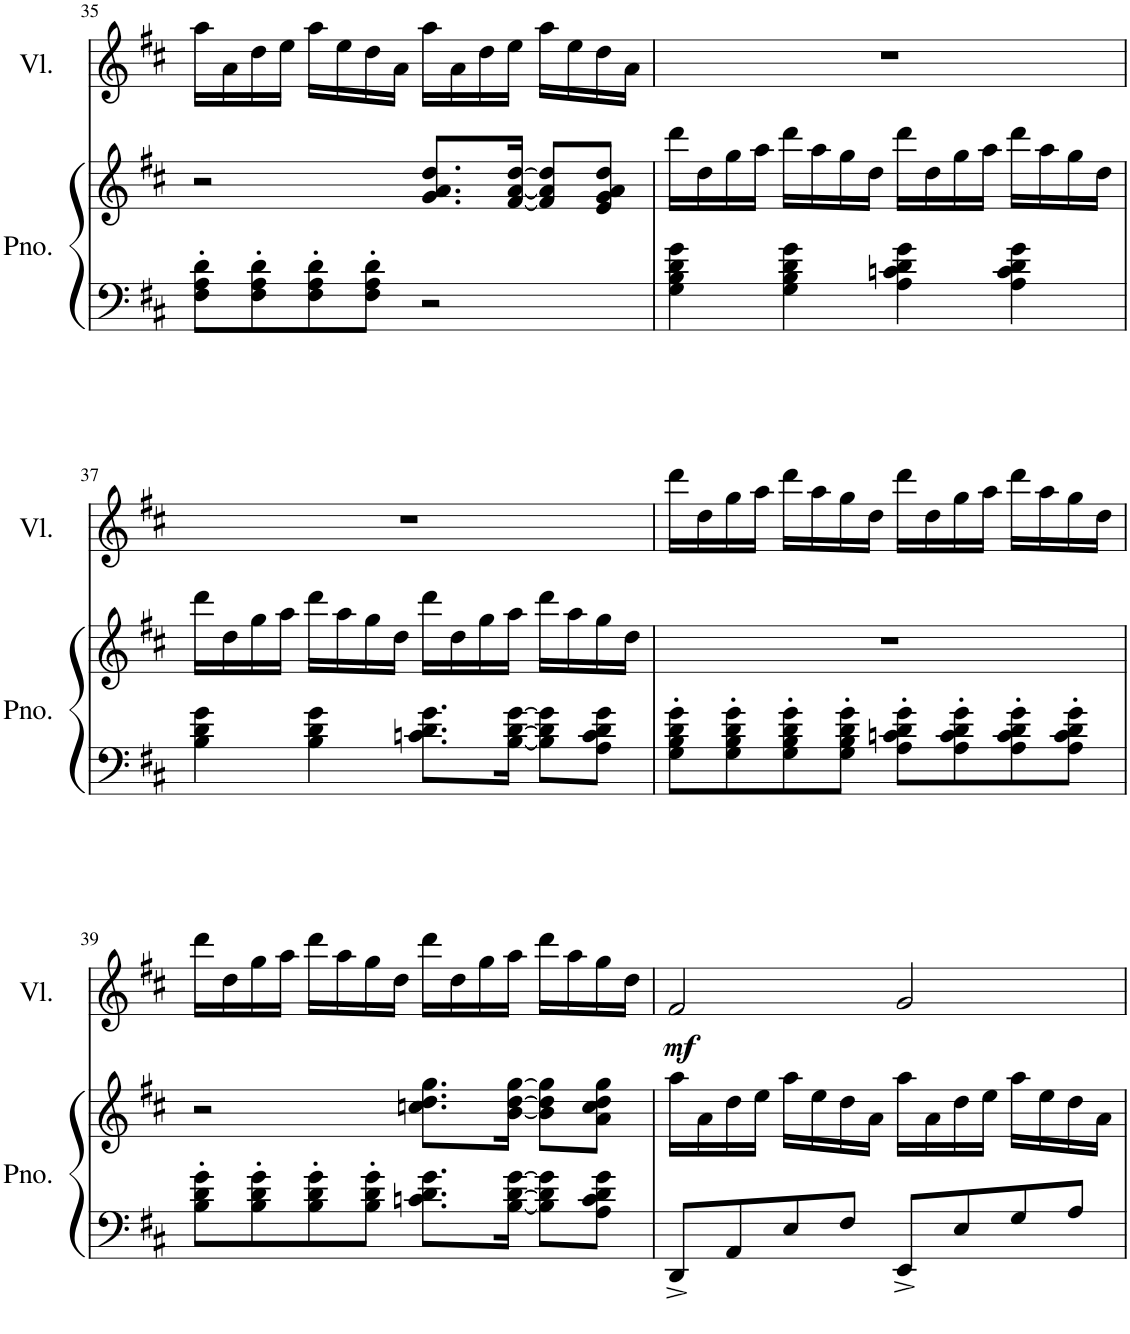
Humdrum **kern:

**kern	**kern	**kern	**dynam
*part2	*part2	*part1	*part1
*staff3	*staff2	*staff1	*staff1
*I"Klavier	*	*I"Violine	*
*	*	*I'Vl.	*
!!LO:PB:g=z
*clefF4	*clefG2	*clefG2	*
*k[f#c#]	*k[f#c#]	*k[f#c#]	*
*M4/4	*M4/4	*M4/4	*
=35	=35	=35	=35
8F#\' 8A\' 8d\'L	2r	16aa\LL	.
.	.	16a\	.
8F#\' 8A\' 8d\'	.	16dd\	.
.	.	16ee\JJ	.
8F#\' 8A\' 8d\'	.	16aa\LL	.
.	.	16ee\	.
8F#\' 8A\' 8d\'J	.	16dd\	.
.	.	16a\JJ	.
2r	8.g/ 8.a/ 8.dd/L	16aa\LL	.
.	.	16a\	.
.	.	16dd\	.
.	[16f#/ [16a/ [16dd/Jk	16ee\JJ	.
.	8f#/] 8a/] 8dd/]L	16aa\LL	.
.	.	16ee\	.
.	8e/ 8g/ 8a/ 8dd/J	16dd\	.
.	.	16a\JJ	.
=36	=36	=36	=36
4G\ 4B\ 4d\ 4g\	16ddd\LL	1r	.
.	16dd\	.	.
.	16gg\	.	.
.	16aa\JJ	.	.
4G\ 4B\ 4d\ 4g\	16ddd\LL	.	.
.	16aa\	.	.
.	16gg\	.	.
.	16dd\JJ	.	.
4A\ 4cn\ 4d\ 4g\	16ddd\LL	.	.
.	16dd\	.	.
.	16gg\	.	.
.	16aa\JJ	.	.
4A\ 4c\ 4d\ 4g\	16ddd\LL	.	.
.	16aa\	.	.
.	16gg\	.	.
.	16dd\JJ	.	.
!!LO:LB:g=z
=37	=37	=37	=37
4B\ 4d\ 4g\	16ddd\LL	1r	.
.	16dd\	.	.
.	16gg\	.	.
.	16aa\JJ	.	.
4B\ 4d\ 4g\	16ddd\LL	.	.
.	16aa\	.	.
.	16gg\	.	.
.	16dd\JJ	.	.
8.cn\ 8.d\ 8.g\L	16ddd\LL	.	.
.	16dd\	.	.
.	16gg\	.	.
[16B\ [16d\ [16g\Jk	16aa\JJ	.	.
8B\] 8d\] 8g\]L	16ddd\LL	.	.
.	16aa\	.	.
8A\ 8c\ 8d\ 8g\J	16gg\	.	.
.	16dd\JJ	.	.
=38	=38	=38	=38
8G\' 8B\' 8d\' 8g\'L	1r	16ddd\LL	.
.	.	16dd\	.
8G\' 8B\' 8d\' 8g\'	.	16gg\	.
.	.	16aa\JJ	.
8G\' 8B\' 8d\' 8g\'	.	16ddd\LL	.
.	.	16aa\	.
8G\' 8B\' 8d\' 8g\'J	.	16gg\	.
.	.	16dd\JJ	.
8A\' 8cn\' 8d\' 8g\'L	.	16ddd\LL	.
.	.	16dd\	.
8A\' 8c\' 8d\' 8g\'	.	16gg\	.
.	.	16aa\JJ	.
8A\' 8c\' 8d\' 8g\'	.	16ddd\LL	.
.	.	16aa\	.
8A\' 8c\' 8d\' 8g\'J	.	16gg\	.
.	.	16dd\JJ	.
!!LO:LB:g=z
=39	=39	=39	=39
8B\' 8d\' 8g\'L	2r	16ddd\LL	.
.	.	16dd\	.
8B\' 8d\' 8g\'	.	16gg\	.
.	.	16aa\JJ	.
8B\' 8d\' 8g\'	.	16ddd\LL	.
.	.	16aa\	.
8B\' 8d\' 8g\'J	.	16gg\	.
.	.	16dd\JJ	.
8.cn\ 8.d\ 8.g\L	8.ccn\ 8.dd\ 8.gg\L	16ddd\LL	.
.	.	16dd\	.
.	.	16gg\	.
[16B\ [16d\ [16g\Jk	[16b\ [16dd\ [16gg\Jk	16aa\JJ	.
8B\] 8d\] 8g\]L	8b\] 8dd\] 8gg\]L	16ddd\LL	.
.	.	16aa\	.
8A\ 8c\ 8d\ 8g\J	8a\ 8cc\ 8dd\ 8gg\J	16gg\	.
.	.	16dd\JJ	.
=40	=40	=40	=40
!	!	!	!LO:DY:b
8DD^/L	16aa\LL	2f#/	mf
.	16a\	.	.
8AA/	16dd\	.	.
.	16ee\JJ	.	.
8E/	16aa\LL	.	.
.	16ee\	.	.
8F#/J	16dd\	.	.
.	16a\JJ	.	.
8EE^/L	16aa\LL	2g/	.
.	16a\	.	.
8E/	16dd\	.	.
.	16ee\JJ	.	.
8G/	16aa\LL	.	.
.	16ee\	.	.
8A/J	16dd\	.	.
.	16a\JJ	.	.
=	=	=	=
*-	*-	*-	*-
